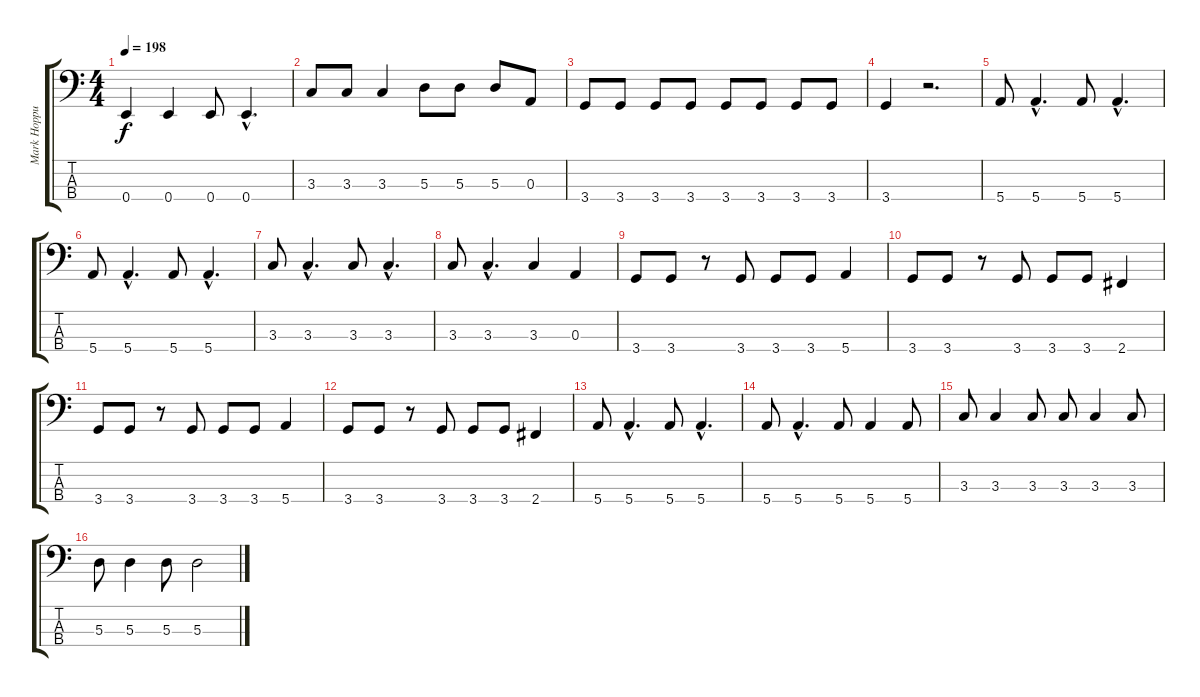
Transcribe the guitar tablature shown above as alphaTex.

\track ("Mark Hoppus: Bass" "Mark Hoppu") {instrument electricbasspick}
\staff {score tabs}
\tuning (G2 D2 A1 E1) {hide}
\ts (4 4)
\tempo 198
\clef f4
\ks c
0.4.4{dy f} 0.4.4 0.4.8 0.4{hac}.4{d} |
3.3.8 3.3.8 3.3.4 5.3.8 5.3.8 5.3.8 0.3.8 |
3.4.8 3.4.8 3.4.8 3.4.8 3.4.8 3.4.8 3.4.8 3.4.8 |
3.4.4 r.2{d} |
5.4.8 5.4{hac}.4{d} 5.4.8 5.4{hac}.4{d} |
5.4.8 5.4{hac}.4{d} 5.4.8 5.4{hac}.4{d} |
3.3.8 3.3{hac}.4{d} 3.3.8 3.3{hac}.4{d} |
3.3.8 3.3{hac}.4{d} 3.3.4 0.3.4 |
3.4.8 3.4.8 r.8 3.4.8 3.4.8 3.4.8 5.4.4 |
3.4.8 3.4.8 r.8 3.4.8 3.4.8 3.4.8 2.4.4 |
3.4.8 3.4.8 r.8 3.4.8 3.4.8 3.4.8 5.4.4 |
3.4.8 3.4.8 r.8 3.4.8 3.4.8 3.4.8 2.4.4 |
5.4.8 5.4{hac}.4{d} 5.4.8 5.4{hac}.4{d} |
5.4.8 5.4{hac}.4{d} 5.4.8 5.4.4 5.4.8 |
3.3.8 3.3.4 3.3.8 3.3.8 3.3.4 3.3.8 |
5.3.8 5.3.4 5.3.8 5.3.2
